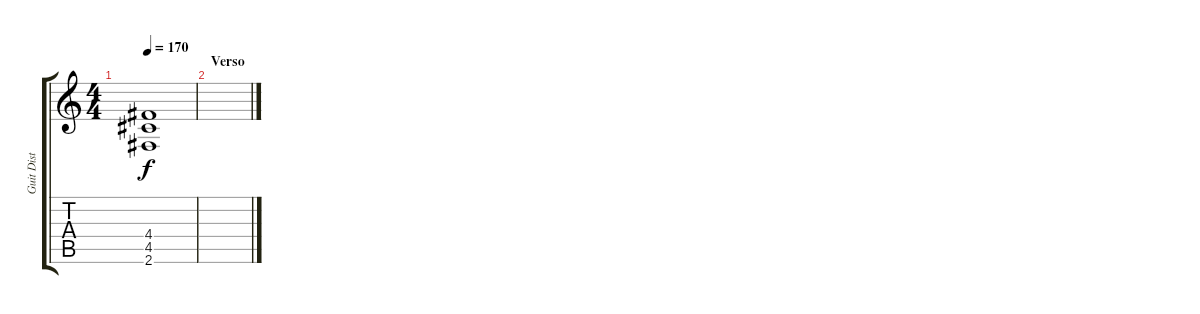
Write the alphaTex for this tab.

\track ("Guit Dist" "Guit Dist") {instrument distortionguitar}
\staff {score tabs}
\tuning (E4 B3 G3 D3 A2 E2) {hide}
\ts (4 4)
\tempo 170
\clef g2
\ks c
(4.4{t} 4.5{t} 2.6{t}).1{dy f} |
\section ("" "Verso")
